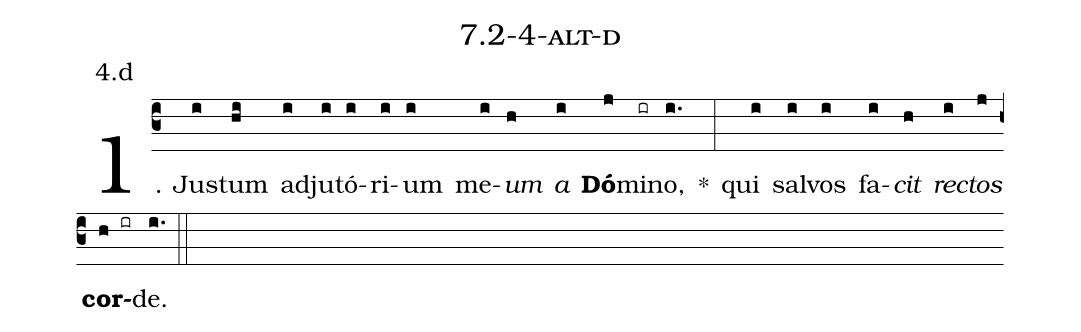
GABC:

name: 7.2-4-alt-d;
annotation: 4.d;
%%
(c3)1. Jus(i)tum(hi) ad(i)ju(i)tó(i)ri(i)um(i) me(i)<i>um</i>(h) <i>a</i>(i) <b>Dó</b>(j)mi(ir)no,(i.) *(:) qui(i) sal(i)vos(i) fa(i)<i>cit</i>(h) <i>rec</i>(i)<i>tos</i>(j) <b>cor</b>(h ir)de.(i.) (::)
